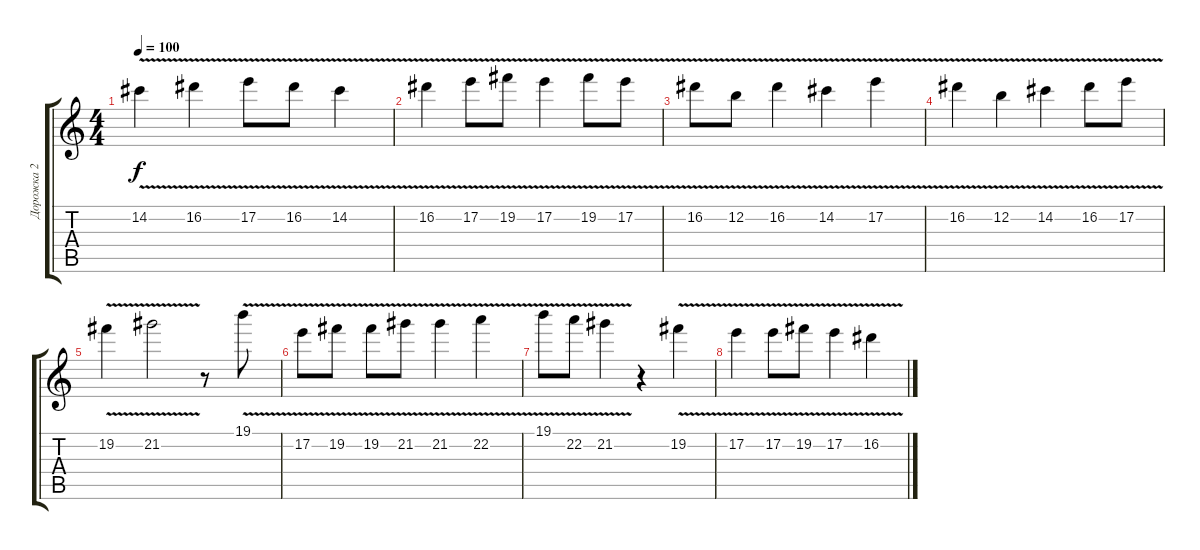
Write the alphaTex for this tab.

\track ("Дорожка 2" "Дорожка 2") {instrument electricguitarclean}
\staff {score tabs}
\tuning (E4 B3 G3 D3 A2 E2) {hide}
\ts (4 4)
\tempo 100
\clef g2
\ks c
14.2{v}.4{dy f} 16.2{v}.4 17.2{v}.8 16.2{v}.8 14.2{v}.4 |
16.2{v}.4 17.2{v}.8 19.2{v}.8 17.2{v}.4 19.2{v}.8 17.2{v}.8 |
16.2{v}.8 12.2{v}.8 16.2{v}.4 14.2{v}.4 17.2{v}.4 |
16.2{v}.4 12.2{v}.4 14.2{v}.4 16.2{v}.8 17.2{v}.8 |
19.2{v}.4 21.2{v}.2 r.8 19.1{v}.8 |
17.2{v}.8 19.2{v}.8 19.2{v}.8 21.2{v}.8 21.2{v}.4 22.2{v}.4 |
19.1{v}.8 22.2{v}.8 21.2{v}.4 r.4 19.2{v}.4 |
17.2{v}.4 17.2{v}.8 19.2{v}.8 17.2{v}.4 16.2{v}.4
